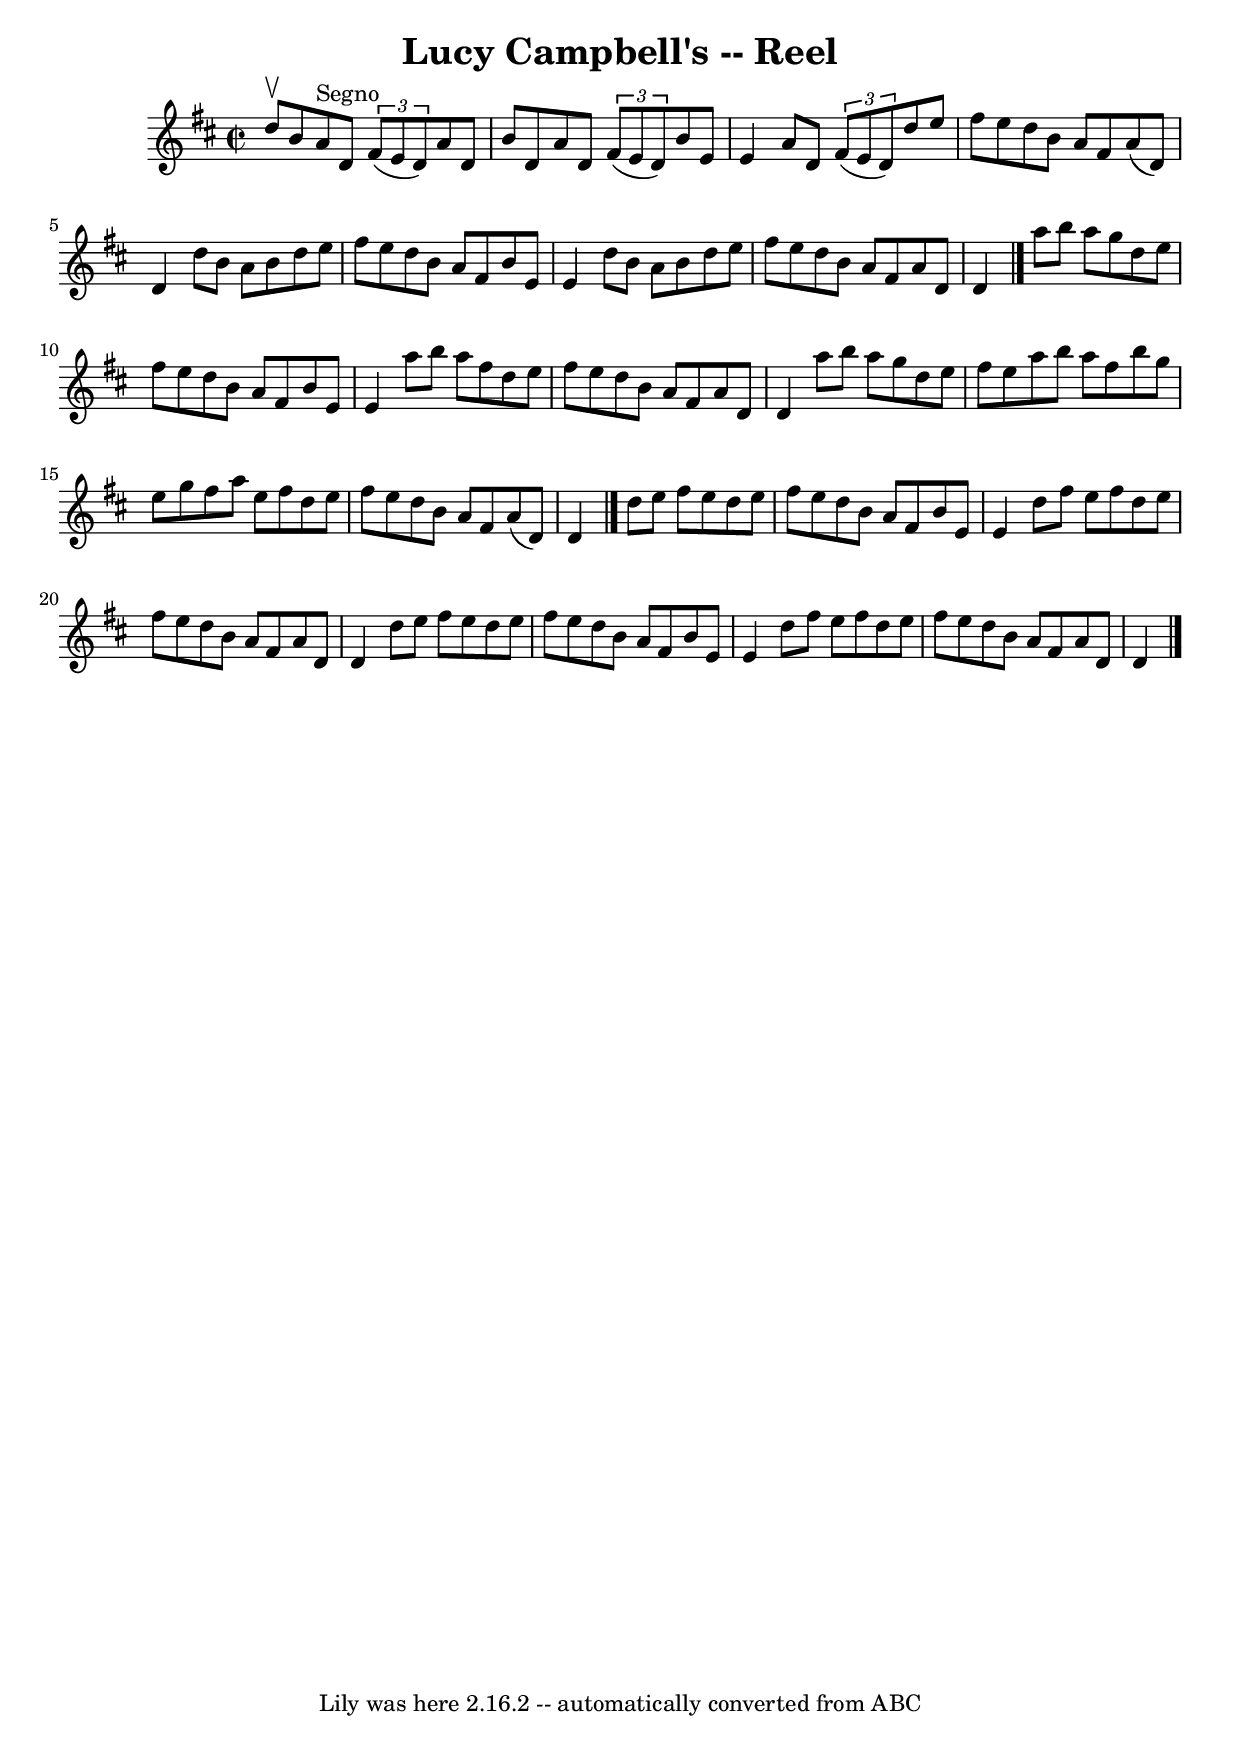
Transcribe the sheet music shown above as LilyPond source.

\version "2.16.2"
\include "Mammoth.ily"
\header {
  %% book = "Ryan's Mammoth Collection"
  crossRefNumber = "1"
  footnotes = "\\\\276"
  origin = "SCOTCH"
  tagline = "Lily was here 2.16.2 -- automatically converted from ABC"
  title = "Lucy Campbell's -- Reel"

}
voicedefault =  {


  \override Staff.TimeSignature #'style = #'C
  \time 2/2 
  \key d \major
  d''8^\upbow b'8    |
  a'8^"Segno"   
  d'8    \times 2/3 { fis'8 (e'8 d'8) 
		    } a'8 d'8 b'8 d'8    
  |
  a'8 d'8    \times 2/3 { fis'8 (e'8 d'8) 
			} b'8 e'8 
  e'4    |
  a'8 d'8    \times 2/3 { fis'8 (e'8 d'8) 
			}   
  d''8 e''8 fis''8 e''8    |
  d''8 b'8 a'8 fis'8 a'8 
  (d'8) d'4    |
  d''8 b'8 a'8 b'8 d''8 e''8    
  fis''8 e''8    |
  d''8 b'8 a'8 fis'8 b'8 e'8 e'4   
  |
  d''8 b'8 a'8 b'8 d''8 e''8 fis''8 e''8    
  |
  d''8 b'8 a'8 fis'8 a'8 d'8 d'4    \bar "|."     
  a''8 b''8 a''8 g''8 d''8 e''8 fis''8 e''8    |
  
  d''8 b'8 a'8 fis'8 b'8 e'8 e'4    |
  a''8 b''8    
  a''8 fis''8 d''8 e''8 fis''8 e''8    |
  d''8 b'8    
  a'8 fis'8 a'8 d'8 d'4    |
  a''8 b''8 a''8 g''8  
  d''8 e''8 fis''8 e''8    |
  a''8 b''8 a''8 fis''8   
  b''8 g''8 e''8 g''8    |
  fis''8 a''8 e''8 fis''8    
  d''8 e''8 fis''8 e''8    |
  d''8 b'8 a'8 fis'8 a'8 
  (d'8) d'4    \bar "|." d''8 e''8 fis''8 e''8 d''8    
  e''8 fis''8 e''8    |
  d''8 b'8 a'8 fis'8 b'8 e'8  
  e'4    |
  d''8 fis''8 e''8 fis''8 d''8 e''8 fis''8  
  e''8    |
  d''8 b'8 a'8 fis'8 a'8 d'8 d'4    
  |
  d''8 e''8 fis''8 e''8 d''8 e''8 fis''8 e''8   
  |
  d''8 b'8 a'8 fis'8 b'8 e'8 e'4    |
  d''8 
  fis''8 e''8 fis''8 d''8 e''8 fis''8 e''8    |
  
  d''8 b'8 a'8 fis'8 a'8 d'8 d'4      \bar "|."   

}

\score{
  <<

    \context Staff="default"
    {
      \voicedefault 
      
    }

  >>
  \layout {
    
  }
  \midi {
  }

}
